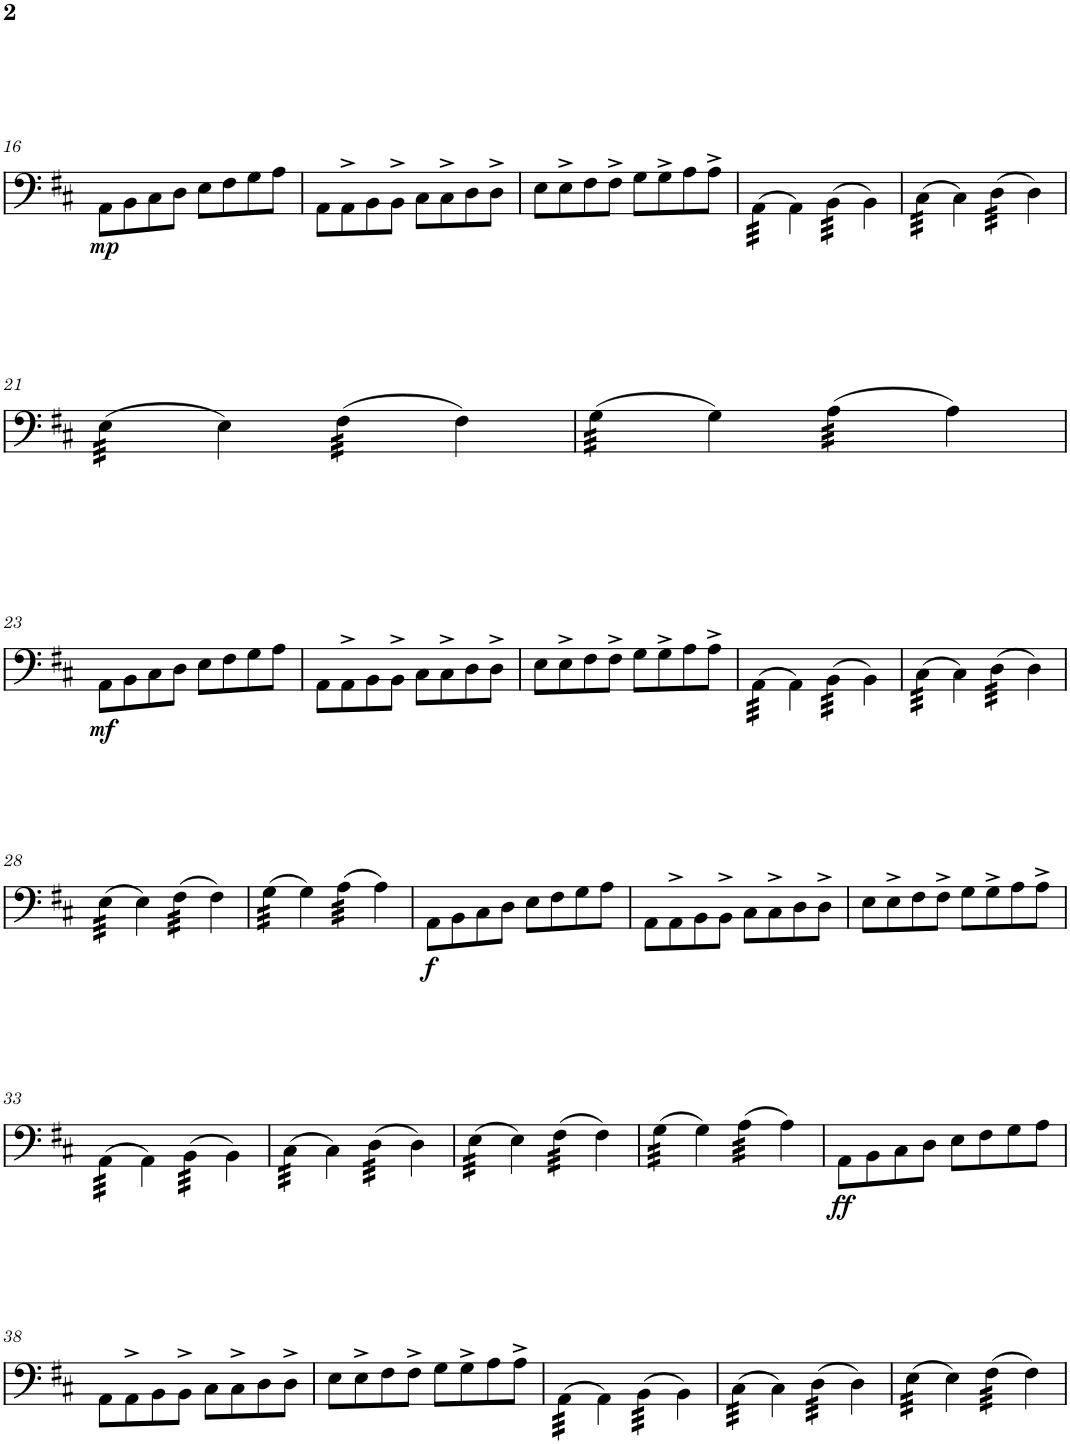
**kern	**dynam	**kern
*part2	*part2	*part1
*staff2	*staff2	*staff1
*I"Tenors (tonal)	*	*I"Bagpipes
*	*	*I'Bag
!!LO:PB:g=z
*clefF4	*	*clefG2
*Trd1c2	*	*Trd1c2
*k[f#c#]	*	*k[f#c#]
*M4/4	*	*M4/4
=16	=16	=16
!	!LO:DY:b	!
8AA\L	mp	1r
8BB\	.	.
8C#\	.	.
8D\J	.	.
8E\L	.	.
8F#\	.	.
8G\	.	.
8A\J	.	.
=17	=17	=17
8AA\L	.	1r
8AA^\	.	.
8BB\	.	.
8BB^\J	.	.
8C#\L	.	.
8C#^\	.	.
8D\	.	.
8D^\J	.	.
=18	=18	=18
8E\L	.	1r
8E^\	.	.
8F#\	.	.
8F#^\J	.	.
8G\L	.	.
8G^\	.	.
8A\	.	.
8A^\J	.	.
=19	=19	=19
*tremolo	*	*
(32AA\LLL	.	1r
(32AA\	.	.
(32AA\	.	.
(32AA\	.	.
(32AA\	.	.
(32AA\	.	.
(32AA\	.	.
(32AA\JJJ	.	.
*Xtremolo	*	*
4AA\)	.	.
*tremolo	*	*
(32BB\LLL	.	.
(32BB\	.	.
(32BB\	.	.
(32BB\	.	.
(32BB\	.	.
(32BB\	.	.
(32BB\	.	.
(32BB\JJJ	.	.
*Xtremolo	*	*
4BB\)	.	.
=20	=20	=20
*tremolo	*	*
(32C#\LLL	.	1r
(32C#\	.	.
(32C#\	.	.
(32C#\	.	.
(32C#\	.	.
(32C#\	.	.
(32C#\	.	.
(32C#\JJJ	.	.
*Xtremolo	*	*
4C#\)	.	.
*tremolo	*	*
(32D\LLL	.	.
(32D\	.	.
(32D\	.	.
(32D\	.	.
(32D\	.	.
(32D\	.	.
(32D\	.	.
(32D\JJJ	.	.
*Xtremolo	*	*
4D\)	.	.
!!LO:LB:g=z
=21	=21	=21
*tremolo	*	*
(32E\LLL	.	1r
(32E\	.	.
(32E\	.	.
(32E\	.	.
(32E\	.	.
(32E\	.	.
(32E\	.	.
(32E\JJJ	.	.
*Xtremolo	*	*
4E\)	.	.
*tremolo	*	*
(32F#\LLL	.	.
(32F#\	.	.
(32F#\	.	.
(32F#\	.	.
(32F#\	.	.
(32F#\	.	.
(32F#\	.	.
(32F#\JJJ	.	.
*Xtremolo	*	*
4F#\)	.	.
=22	=22	=22
*tremolo	*	*
(32G\LLL	.	1r
(32G\	.	.
(32G\	.	.
(32G\	.	.
(32G\	.	.
(32G\	.	.
(32G\	.	.
(32G\JJJ	.	.
*Xtremolo	*	*
4G\)	.	.
*tremolo	*	*
(32A\LLL	.	.
(32A\	.	.
(32A\	.	.
(32A\	.	.
(32A\	.	.
(32A\	.	.
(32A\	.	.
(32A\JJJ	.	.
*Xtremolo	*	*
4A\)	.	.
!!LO:LB:g=z
=23	=23	=23
!	!LO:DY:b	!
8AA\L	mf	1r
8BB\	.	.
8C#\	.	.
8D\J	.	.
8E\L	.	.
8F#\	.	.
8G\	.	.
8A\J	.	.
=24	=24	=24
8AA\L	.	1r
8AA^\	.	.
8BB\	.	.
8BB^\J	.	.
8C#\L	.	.
8C#^\	.	.
8D\	.	.
8D^\J	.	.
=25	=25	=25
8E\L	.	1r
8E^\	.	.
8F#\	.	.
8F#^\J	.	.
8G\L	.	.
8G^\	.	.
8A\	.	.
8A^\J	.	.
=26	=26	=26
*tremolo	*	*
(32AA\LLL	.	1r
(32AA\	.	.
(32AA\	.	.
(32AA\	.	.
(32AA\	.	.
(32AA\	.	.
(32AA\	.	.
(32AA\JJJ	.	.
*Xtremolo	*	*
4AA\)	.	.
*tremolo	*	*
(32BB\LLL	.	.
(32BB\	.	.
(32BB\	.	.
(32BB\	.	.
(32BB\	.	.
(32BB\	.	.
(32BB\	.	.
(32BB\JJJ	.	.
*Xtremolo	*	*
4BB\)	.	.
=27	=27	=27
*tremolo	*	*
(32C#\LLL	.	1r
(32C#\	.	.
(32C#\	.	.
(32C#\	.	.
(32C#\	.	.
(32C#\	.	.
(32C#\	.	.
(32C#\JJJ	.	.
*Xtremolo	*	*
4C#\)	.	.
*tremolo	*	*
(32D\LLL	.	.
(32D\	.	.
(32D\	.	.
(32D\	.	.
(32D\	.	.
(32D\	.	.
(32D\	.	.
(32D\JJJ	.	.
*Xtremolo	*	*
4D\)	.	.
!!LO:LB:g=z
=28	=28	=28
*tremolo	*	*
(32E\LLL	.	1r
(32E\	.	.
(32E\	.	.
(32E\	.	.
(32E\	.	.
(32E\	.	.
(32E\	.	.
(32E\JJJ	.	.
*Xtremolo	*	*
4E\)	.	.
*tremolo	*	*
(32F#\LLL	.	.
(32F#\	.	.
(32F#\	.	.
(32F#\	.	.
(32F#\	.	.
(32F#\	.	.
(32F#\	.	.
(32F#\JJJ	.	.
*Xtremolo	*	*
4F#\)	.	.
=29	=29	=29
*tremolo	*	*
(32G\LLL	.	1r
(32G\	.	.
(32G\	.	.
(32G\	.	.
(32G\	.	.
(32G\	.	.
(32G\	.	.
(32G\JJJ	.	.
*Xtremolo	*	*
4G\)	.	.
*tremolo	*	*
(32A\LLL	.	.
(32A\	.	.
(32A\	.	.
(32A\	.	.
(32A\	.	.
(32A\	.	.
(32A\	.	.
(32A\JJJ	.	.
*Xtremolo	*	*
4A\)	.	.
=30	=30	=30
!	!LO:DY:b	!
8AA\L	f	1r
8BB\	.	.
8C#\	.	.
8D\J	.	.
8E\L	.	.
8F#\	.	.
8G\	.	.
8A\J	.	.
=31	=31	=31
8AA\L	.	1r
8AA^\	.	.
8BB\	.	.
8BB^\J	.	.
8C#\L	.	.
8C#^\	.	.
8D\	.	.
8D^\J	.	.
=32	=32	=32
8E\L	.	1r
8E^\	.	.
8F#\	.	.
8F#^\J	.	.
8G\L	.	.
8G^\	.	.
8A\	.	.
8A^\J	.	.
!!LO:LB:g=z
=33	=33	=33
*tremolo	*	*
(32AA\LLL	.	1r
(32AA\	.	.
(32AA\	.	.
(32AA\	.	.
(32AA\	.	.
(32AA\	.	.
(32AA\	.	.
(32AA\JJJ	.	.
*Xtremolo	*	*
4AA\)	.	.
*tremolo	*	*
(32BB\LLL	.	.
(32BB\	.	.
(32BB\	.	.
(32BB\	.	.
(32BB\	.	.
(32BB\	.	.
(32BB\	.	.
(32BB\JJJ	.	.
*Xtremolo	*	*
4BB\)	.	.
=34	=34	=34
*tremolo	*	*
(32C#\LLL	.	1r
(32C#\	.	.
(32C#\	.	.
(32C#\	.	.
(32C#\	.	.
(32C#\	.	.
(32C#\	.	.
(32C#\JJJ	.	.
*Xtremolo	*	*
4C#\)	.	.
*tremolo	*	*
(32D\LLL	.	.
(32D\	.	.
(32D\	.	.
(32D\	.	.
(32D\	.	.
(32D\	.	.
(32D\	.	.
(32D\JJJ	.	.
*Xtremolo	*	*
4D\)	.	.
=35	=35	=35
*tremolo	*	*
(32E\LLL	.	1r
(32E\	.	.
(32E\	.	.
(32E\	.	.
(32E\	.	.
(32E\	.	.
(32E\	.	.
(32E\JJJ	.	.
*Xtremolo	*	*
4E\)	.	.
*tremolo	*	*
(32F#\LLL	.	.
(32F#\	.	.
(32F#\	.	.
(32F#\	.	.
(32F#\	.	.
(32F#\	.	.
(32F#\	.	.
(32F#\JJJ	.	.
*Xtremolo	*	*
4F#\)	.	.
=36	=36	=36
*tremolo	*	*
(32G\LLL	.	1r
(32G\	.	.
(32G\	.	.
(32G\	.	.
(32G\	.	.
(32G\	.	.
(32G\	.	.
(32G\JJJ	.	.
*Xtremolo	*	*
4G\)	.	.
*tremolo	*	*
(32A\LLL	.	.
(32A\	.	.
(32A\	.	.
(32A\	.	.
(32A\	.	.
(32A\	.	.
(32A\	.	.
(32A\JJJ	.	.
*Xtremolo	*	*
4A\)	.	.
=37	=37	=37
!	!LO:DY:b	!
8AA\L	ff	1r
8BB\	.	.
8C#\	.	.
8D\J	.	.
8E\L	.	.
8F#\	.	.
8G\	.	.
8A\J	.	.
!!LO:LB:g=z
=38	=38	=38
8AA\L	.	1r
8AA^\	.	.
8BB\	.	.
8BB^\J	.	.
8C#\L	.	.
8C#^\	.	.
8D\	.	.
8D^\J	.	.
=39	=39	=39
8E\L	.	1r
8E^\	.	.
8F#\	.	.
8F#^\J	.	.
8G\L	.	.
8G^\	.	.
8A\	.	.
8A^\J	.	.
=40	=40	=40
*tremolo	*	*
(32AA\LLL	.	1r
(32AA\	.	.
(32AA\	.	.
(32AA\	.	.
(32AA\	.	.
(32AA\	.	.
(32AA\	.	.
(32AA\JJJ	.	.
*Xtremolo	*	*
4AA\)	.	.
*tremolo	*	*
(32BB\LLL	.	.
(32BB\	.	.
(32BB\	.	.
(32BB\	.	.
(32BB\	.	.
(32BB\	.	.
(32BB\	.	.
(32BB\JJJ	.	.
*Xtremolo	*	*
4BB\)	.	.
=41	=41	=41
*tremolo	*	*
(32C#\LLL	.	1r
(32C#\	.	.
(32C#\	.	.
(32C#\	.	.
(32C#\	.	.
(32C#\	.	.
(32C#\	.	.
(32C#\JJJ	.	.
*Xtremolo	*	*
4C#\)	.	.
*tremolo	*	*
(32D\LLL	.	.
(32D\	.	.
(32D\	.	.
(32D\	.	.
(32D\	.	.
(32D\	.	.
(32D\	.	.
(32D\JJJ	.	.
*Xtremolo	*	*
4D\)	.	.
=42	=42	=42
*tremolo	*	*
(32E\LLL	.	1r
(32E\	.	.
(32E\	.	.
(32E\	.	.
(32E\	.	.
(32E\	.	.
(32E\	.	.
(32E\JJJ	.	.
*Xtremolo	*	*
4E\)	.	.
*tremolo	*	*
(32F#\LLL	.	.
(32F#\	.	.
(32F#\	.	.
(32F#\	.	.
(32F#\	.	.
(32F#\	.	.
(32F#\	.	.
(32F#\JJJ	.	.
*Xtremolo	*	*
4F#\)	.	.
=	=	=
*-	*-	*-
